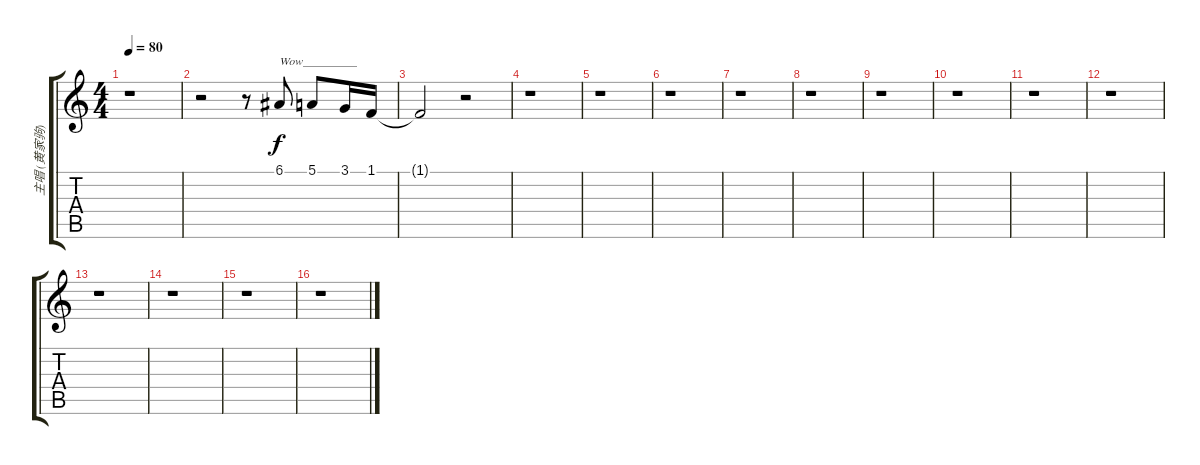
\track ("主唱 (黄家驹)" "主唱 (黄家驹)") {instrument voiceoohs}
\staff {score tabs}
\tuning (E4 B3 G3 D3 A2 E2) {hide}
\ts (4 4)
\tempo 80
\clef g2
\ks c
r.1{dy f} |
r.2 r.8 6.1.8{txt "Wow_________"} 5.1.8 3.1.16 1.1.16 |
1.1{t}.2 r.2 |
r.1 |
r.1 |
r.1 |
r.1 |
r.1 |
r.1 |
r.1 |
r.1 |
r.1 |
r.1 |
r.1 |
r.1 |
r.1
